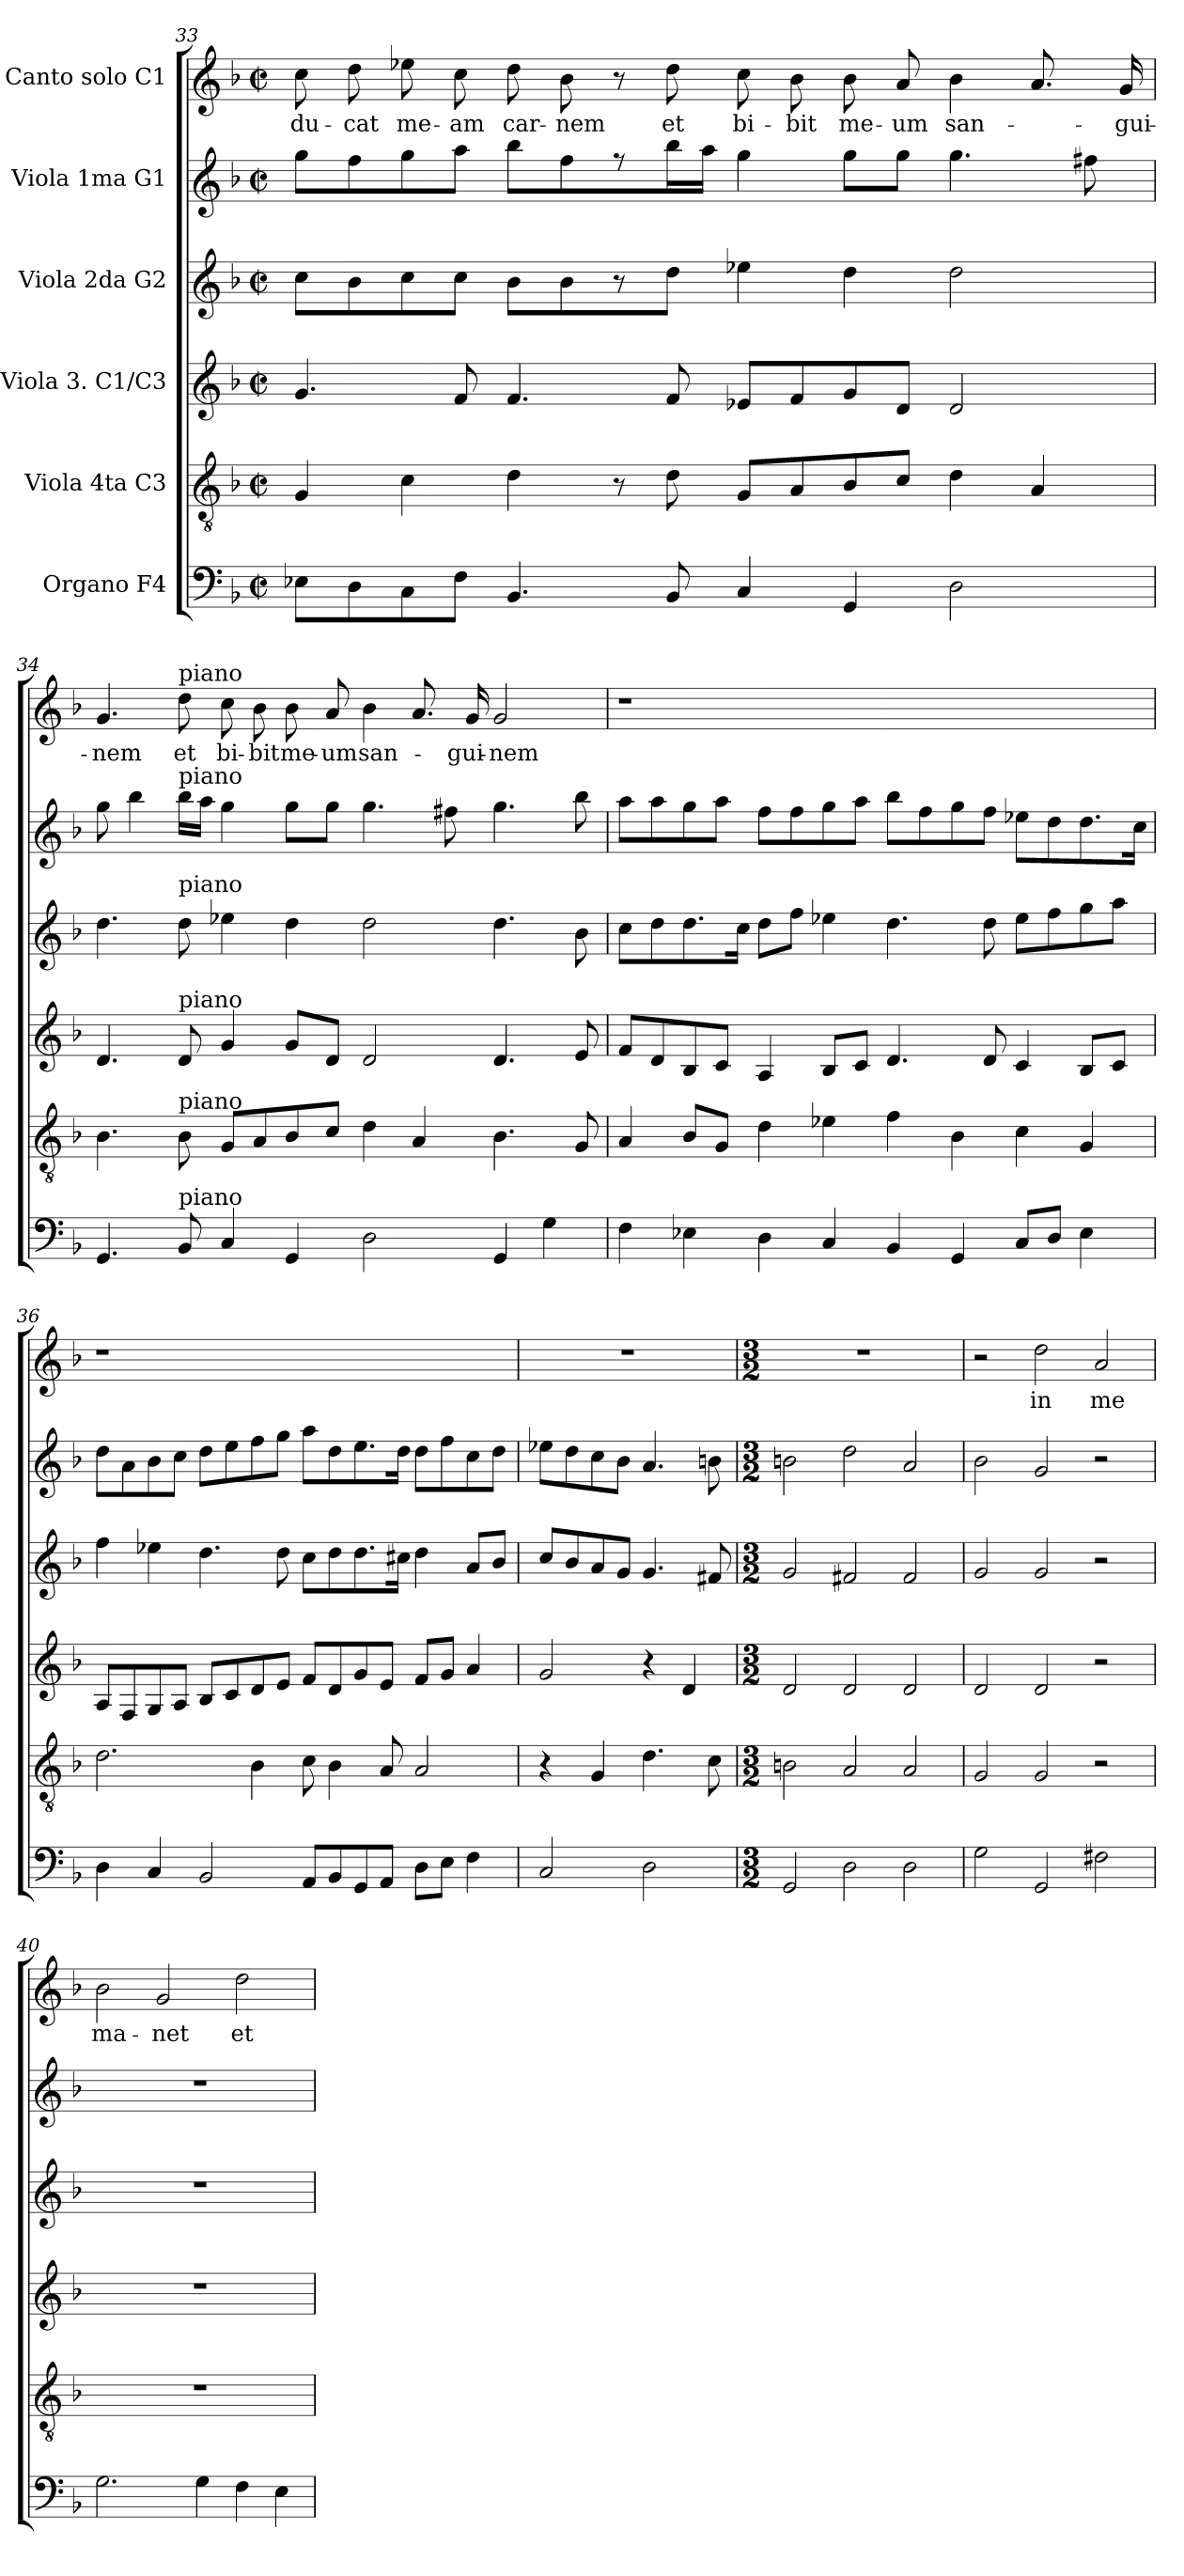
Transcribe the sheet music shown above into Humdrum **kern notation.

**kern	**kern	**kern	**kern	**kern	**kern	**text
*part6	*part5	*part4	*part3	*part2	*part1	*part1
*staff6	*staff5	*staff4	*staff3	*staff2	*staff1	*staff1
*I"Organo F4	*I"Viola 4ta C3	*I"Viola 3. C1/C3	*I"Viola 2da G2	*I"Viola 1ma G1	*I"Canto solo C1	*
!!LO:LB:g=z
*clefF4	*clefGv2	*clefG2	*clefG2	*clefG2	*clefG2	*
*k[b-]	*k[b-]	*k[b-]	*k[b-]	*k[b-]	*k[b-]	*
*d:	*d:	*d:	*d:	*d:	*d:	*
*M2/2	*M2/2	*M2/2	*M2/2	*M2/2	*M2/2	*
*met(c|)	*met(c|)	*met(c|)	*met(c|)	*met(c|)	*met(c|)	*
=33	=33	=33	=33	=33	=33	=33
!	!	!	!	!	!	!LO:LY:b
8E-X\L	4G/	4.g/	8cc\L	8gg\L	8cc\	-du-
!	!	!	!	!	!	!LO:LY:b
8D\	.	.	8b-\	8ff\	8dd\	-cat
!	!	!	!	!	!	!LO:LY:b
8C\	4c\	.	8cc\	8gg\	8ee-X\	me-
!	!	!	!	!	!	!LO:LY:b
8F\J	.	8f/	8cc\J	8aa\J	8cc\	-am
!	!	!	!	!	!	!LO:LY:b
4.BB-/	4d\	4.f/	8b-\L	8bb-\L	8dd\	car-
!	!	!	!	!	!	!LO:LY:b
.	.	.	8b-\	8ff\	8b-\	-nem
.	8r	.	8r	8r	8r	.
!	!	!	!	!	!	!LO:LY:b
8BB-/	8d\	8f/	8dd\J	16bb-\L	8dd\	et
.	.	.	.	16aa\JJ	.	.
!	!	!	!	!	!	!LO:LY:b
4C/	8G/L	8e-X/L	4ee-X\	4gg\	8cc\	bi-
!	!	!	!	!	!	!LO:LY:b
.	8A/	8f/	.	.	8b-\	-bit
!	!	!	!	!	!	!LO:LY:b
4GG/	8B-/	8g/	4dd\	8gg\L	8b-\	me-
!	!	!	!	!	!	!LO:LY:b
.	8c/J	8d/J	.	8gg\J	8a/	-um
!	!	!	!	!	!	!LO:LY:b
2D\	4d\	2d/	2dd\	4.gg\	4b-\	san-
.	4A/	.	.	.	8.a/	.
.	.	.	.	8ff#X\	.	.
!	!	!	!	!	!	!LO:LY:b
.	.	.	.	.	16g/	-gui-
=34	=34	=34	=34	=34	=34	=34
!	!	!	!	!	!	!LO:LY:b
4.GG/	4.B-\	4.d/	4.dd\	8gg\	4.g/	-nem
.	.	.	.	4bb-\	.	.
!	!	!	!	!	!LO:TX:a:t=piano	!
!	!	!	!	!LO:TX:a:t=piano	!	!
!	!	!	!LO:TX:a:t=piano	!	!	!
!	!	!LO:TX:a:t=piano	!	!	!	!
!	!LO:TX:a:t=piano	!	!	!	!	!
!LO:TX:a:t=piano	!	!	!	!	!	!
!	!	!	!	!	!	!LO:LY:b
8BB-/	8B-\	8d/	8dd\	16bb-\LL	8dd\	et
.	.	.	.	16aa\JJ	.	.
!	!	!	!	!	!	!LO:LY:b
4C/	8G/L	4g/	4ee-X\	4gg\	8cc\	bi-
!	!	!	!	!	!	!LO:LY:b
.	8A/	.	.	.	8b-\	-bit
!	!	!	!	!	!	!LO:LY:b
4GG/	8B-/	8g/L	4dd\	8gg\L	8b-\	me-
!	!	!	!	!	!	!LO:LY:b
.	8c/J	8d/J	.	8gg\J	8a/	-um
!	!	!	!	!	!	!LO:LY:b
2D\	4d\	2d/	2dd\	4.gg\	4b-\	san-
.	4A/	.	.	.	8.a/	.
.	.	.	.	8ff#X\	.	.
!	!	!	!	!	!	!LO:LY:b
.	.	.	.	.	16g/	-gui-
!	!	!	!	!	!	!LO:LY:b
4GG/	4.B-\	4.d/	4.dd\	4.gg\	2g/	-nem
4G\	.	.	.	.	.	.
.	8G/	8e/	8b-\	8bb-\	.	.
!!LO:PB:g=z
=35	=35	=35	=35	=35	=35	=35
4F\	4A/	8f/L	8cc\L	8aa\L	1r	.
.	.	8d/	8dd\	8aa\	.	.
4E-X\	8B-/L	8B-/	8.dd\	8gg\	.	.
.	8G/J	8c/J	.	8aa\J	.	.
.	.	.	16cc\Jk	.	.	.
4D\	4d\	4A/	8dd\L	8ff\L	.	.
.	.	.	8ff\J	8ff\	.	.
4C/	4e-X\	8B-/L	4ee-X\	8gg\	.	.
.	.	8c/J	.	8aa\J	.	.
4BB-/	4f\	4.d/	4.dd\	8bb-\L	1ryy	.
.	.	.	.	8ff\	.	.
4GG/	4B-\	.	.	8gg\	.	.
.	.	8d/	8dd\	8ff\J	.	.
8C/L	4c\	4c/	8ee-\L	8ee-X\L	.	.
8D/J	.	.	8ff\	8dd\	.	.
4E-\	4G/	8B-/L	8gg\	8.dd\	.	.
.	.	8c/J	8aa\J	.	.	.
.	.	.	.	16cc\Jk	.	.
=36	=36	=36	=36	=36	=36	=36
4D\	2.d\	8A/L	4ff\	8dd\L	1r	.
.	.	8F/	.	8a\	.	.
4C/	.	8G/	4ee-X\	8b-\	.	.
.	.	8A/J	.	8cc\J	.	.
2BB-/	.	8B-/L	4.dd\	8dd\L	.	.
.	.	8c/	.	8ee\	.	.
.	4B-\	8d/	.	8ff\	.	.
.	.	8e/J	8dd\	8gg\J	.	.
8AA/L	8c\	8f/L	8cc\L	8aa\L	1ryy	.
8BB-/	4B-\	8d/	8dd\	8dd\	.	.
8GG/	.	8g/	8.dd\	8.ee\	.	.
8AA/J	8A/	8e/J	.	.	.	.
.	.	.	16cc#X\Jk	16dd\Jk	.	.
8D\L	2A/	8f/L	4dd\	8dd\L	.	.
8E\J	.	8g/J	.	8ff\	.	.
4F\	.	4a/	8a/L	8cc\	.	.
.	.	.	8b-/J	8dd\J	.	.
!!LO:LB:g=z
=37	=37	=37	=37	=37	=37	=37
2C/	4r	2g/	8cc/L	8ee-X\L	1r	.
.	.	.	8b-/	8dd\	.	.
.	4G/	.	8a/	8cc\	.	.
.	.	.	8g/J	8b-\J	.	.
2D\	4.d\	4r	4.g/	4.a/	.	.
.	.	4d/	.	.	.	.
.	8c\	.	8f#X/	8bn\	.	.
=38	=38	=38	=38	=38	=38	=38
*M3/2	*M3/2	*M3/2	*M3/2	*M3/2	*M3/2	*
2GG/	2Bn\	2d/	2g/	2bn\	1.r	.
2D\	2A/	2d/	2f#X/	2dd\	.	.
2D\	2A/	2d/	2f#/	2a/	.	.
=39	=39	=39	=39	=39	=39	=39
2G\	2G/	2d/	2g/	2b-\	2r	.
!	!	!	!	!	!	!LO:LY:b
2GG/	2G/	2d/	2g/	2g/	2dd\	in
!	!	!	!	!	!	!LO:LY:b
2F#X\	2r	2r	2r	2r	2a/	me
=40	=40	=40	=40	=40	=40	=40
!	!	!	!	!	!	!LO:LY:b
2.G\	1.r	1.r	1.r	1.r	2b-\	ma-
!	!	!	!	!	!	!LO:LY:b
.	.	.	.	.	2g/	-net
4G\	.	.	.	.	.	.
!	!	!	!	!	!	!LO:LY:b
4F\	.	.	.	.	2dd\	et
4E\	.	.	.	.	.	.
=	=	=	=	=	=	=
*-	*-	*-	*-	*-	*-	*-
